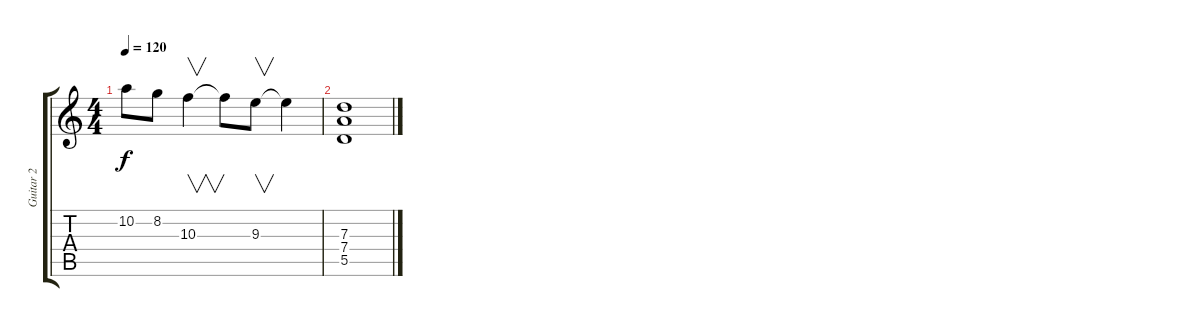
\track ("Guitar 2" "Guitar 2") {instrument electricguitarclean}
\staff {score tabs}
\tuning (E4 B3 G3 D3 A2 E2) {hide}
\ts (4 4)
\tempo 120
\clef g2
\ks c
10.2.8{dy f} 8.2.8 10.3.4{v} 10.3{t}.8 9.3.8{v} 9.3{t}.4 |
(7.3 7.4 5.5).1
